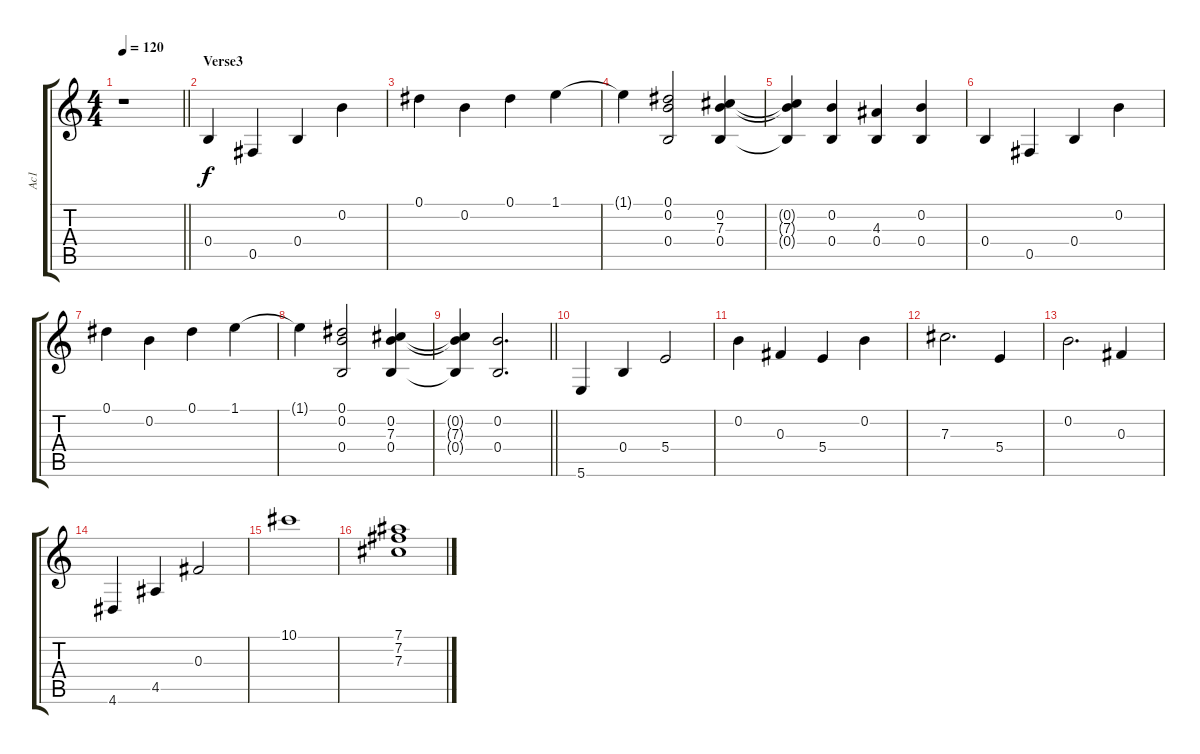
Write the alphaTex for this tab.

\track ("Ac1" "Ac1") {instrument acousticguitarsteel}
\staff {score tabs}
\tuning (Eb4 B3 Gb3 B2 Gb2 B1) {hide}
\ts (4 4)
\tempo 120
\clef g2
\barLineRight lightlight
\ks c
r.1{dy f} |
\section ("" "Verse3")
0.4.4 0.5.4 0.4.4 0.2.4 |
0.1.4 0.2.4 0.1.4 1.1.4 |
1.1{t}.4 (0.1 0.2 0.4).2 (0.2 7.3 0.4).4 |
(0.2{t} 7.3{t} 0.4{t}).4 (0.2 0.4).4 (4.3 0.4).4 (0.2 0.4).4 |
0.4.4 0.5.4 0.4.4 0.2.4 |
0.1.4 0.2.4 0.1.4 1.1.4 |
1.1{t}.4 (0.1 0.2 0.4).2 (0.2 7.3 0.4).4 |
\barLineRight lightlight
(0.2{t} 7.3{t} 0.4{t}).4 (0.2 0.4).2{d} |
\section ("" "")
5.6.4 0.4.4 5.4.2 |
0.2.4 0.3.4 5.4.4 0.2.4 |
7.3.2{d} 5.4.4 |
0.2.2{d} 0.3.4 |
4.6.4 4.5.4 0.3.2 |
10.1.1 |
(7.1 7.2 7.3).1
